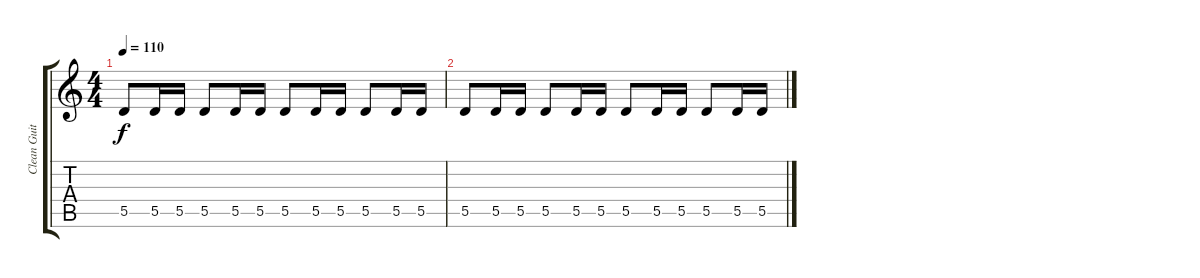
\track ("Clean Guitar" "Clean Guit") {instrument electricguitarclean}
\staff {score tabs}
\tuning (E4 B3 G3 D3 A2 E2) {hide}
\ts (4 4)
\tempo 110
\clef g2
\ks c
5.5.8{dy f volume 0} 5.5.16 5.5.16 5.5.8 5.5.16 5.5.16 5.5.8 5.5.16 5.5.16 5.5.8 5.5.16 5.5.16 |
5.5.8 5.5.16 5.5.16 5.5.8 5.5.16 5.5.16 5.5.8 5.5.16 5.5.16 5.5.8 5.5.16 5.5.16
